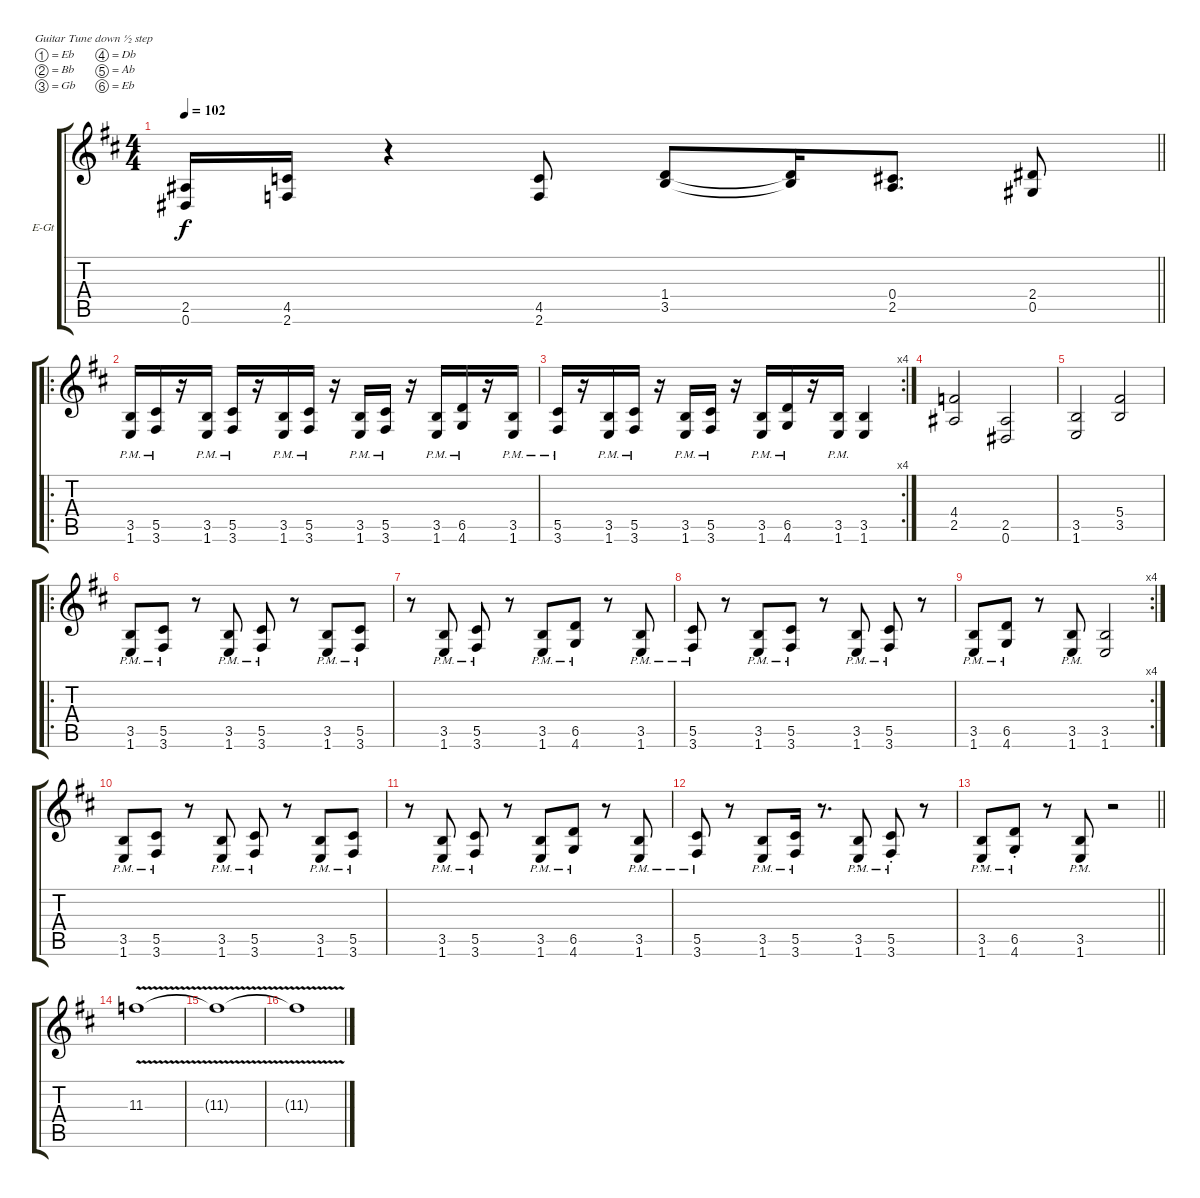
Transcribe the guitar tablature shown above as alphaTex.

\bracketExtendMode groupsimilarinstruments
\firstSystemTrackNameOrientation horizontal
\otherSystemsTrackNameOrientation horizontal
\track ("Solo Gtr." "E-Gt") {instrument distortionguitar}
\staff {score tabs}
\tuning (Eb4 Bb3 Gb3 Db3 Ab2 Eb2)
\ts (4 4)
\tempo 102
\clef g2
\barLineRight lightlight
\ks d
(2.5 0.6).16{dy f} (4.5 2.6).16 r.4 (4.5 2.6).8 (1.4 3.5).8 (1.4{t} 3.5{t}).16 (0.4 2.5).8{d} (2.4 0.5).8 |
\ro
(3.5{pm} 1.6{pm}).16 (5.5{pm} 3.6{pm}).16 r.16 (3.5{pm} 1.6{pm}).16 (5.5{pm} 3.6{pm}).16 r.16 (3.5{pm} 1.6{pm}).16 (5.5{pm} 3.6{pm}).16 r.16 (3.5{pm} 1.6{pm}).16 (5.5{pm} 3.6{pm}).16 r.16 (3.5{pm} 1.6{pm}).16 (6.5{pm} 4.6{pm}).16 r.16 (3.5{pm} 1.6{pm}).16 |
\rc 4
(5.5{pm} 3.6{pm}).16 r.16 (3.5{pm} 1.6{pm}).16 (5.5{pm} 3.6{pm}).16 r.16 (3.5{pm} 1.6{pm}).16 (5.5{pm} 3.6{pm}).16 r.16 (3.5{pm} 1.6{pm}).16 (6.5{pm} 4.6{pm}).16 r.16 (3.5{pm} 1.6{pm}).16 (3.5 1.6).4 |
(4.4 2.5).2 (2.5 0.6).2 |
(3.5 1.6).2 (5.4 3.5).2 |
\ro
(3.5{pm} 1.6{pm}).8 (5.5{pm} 3.6{pm}).8 r.8 (3.5{pm} 1.6{pm}).8 (5.5{pm} 3.6{pm}).8 r.8 (3.5{pm} 1.6{pm}).8 (5.5{pm} 3.6{pm}).8 |
r.8 (3.5{pm} 1.6{pm}).8 (5.5{pm} 3.6{pm}).8 r.8 (3.5{pm} 1.6{pm}).8 (6.5{pm} 4.6{pm}).8 r.8 (3.5{pm} 1.6{pm}).8 |
(5.5{pm} 3.6{pm}).8 r.8 (3.5{pm} 1.6{pm}).8 (5.5{pm} 3.6{pm}).8 r.8 (3.5{pm} 1.6{pm}).8 (5.5{pm} 3.6{pm}).8 r.8 |
\rc 4
(3.5{pm} 1.6{pm}).8 (6.5{pm} 4.6{pm}).8 r.8 (3.5{pm} 1.6{pm}).8 (3.5 1.6).2 |
(3.5{pm} 1.6{pm}).8 (5.5{pm} 3.6{pm}).8 r.8 (3.5{pm} 1.6{pm}).8 (5.5{pm} 3.6{pm}).8 r.8 (3.5{pm} 1.6{pm}).8 (5.5{pm} 3.6{pm}).8 |
r.8 (3.5{pm} 1.6{pm}).8 (5.5{pm} 3.6{pm}).8 r.8 (3.5{pm} 1.6{pm}).8 (6.5{pm} 4.6{pm}).8 r.8 (3.5{pm} 1.6{pm}).8 |
(5.5{pm} 3.6{pm}).8 r.8 (3.5{pm} 1.6{pm}).8 (5.5{pm} 3.6{pm}).16 r.8{d} (3.5{pm st} 1.6{pm st}).8 (5.5{pm st} 3.6{pm st}).8 r.8 |
\barLineRight lightlight
(3.5{pm st} 1.6{pm st}).8 (6.5{pm st} 4.6{pm st}).8 r.8 (3.5{pm st} 1.6{pm st}).8 r.2 |
11.3{v}.1 |
11.3{v t}.1 |
11.3{v t}.1
